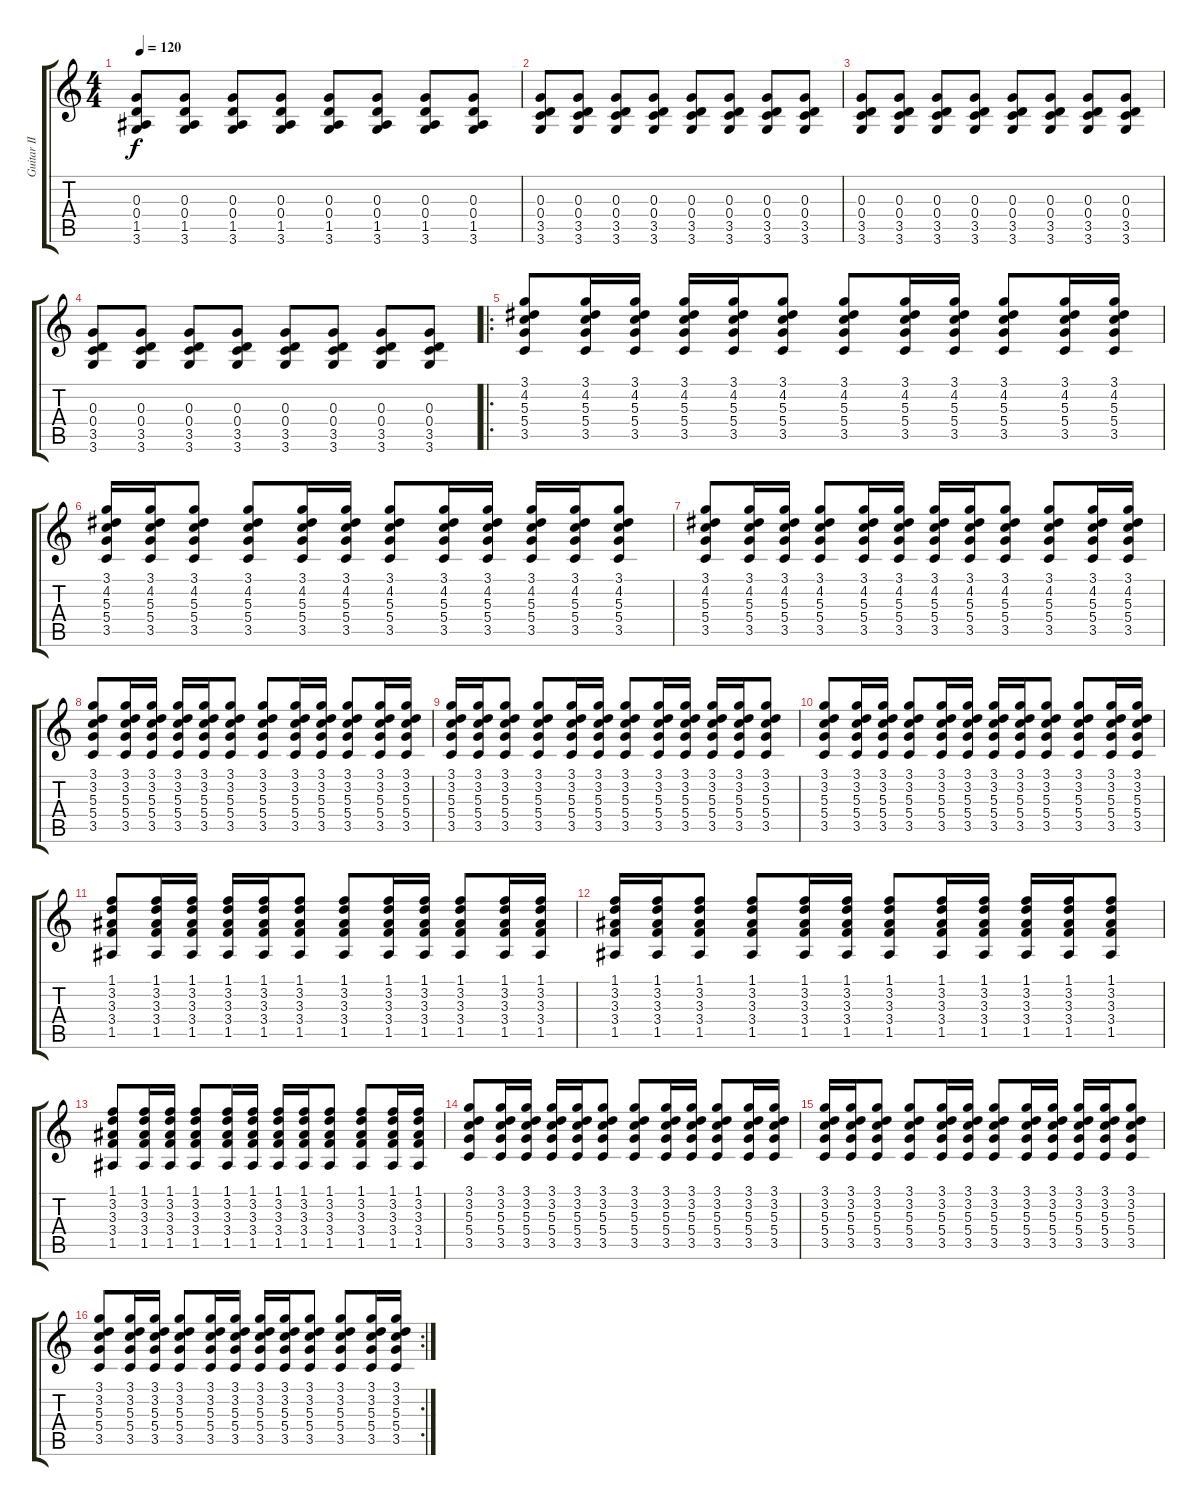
\track ("Guitar II" "Guitar II") {instrument distortionguitar}
\staff {score tabs}
\tuning (E4 B3 G3 D3 A2 E2) {hide}
\ts (4 4)
\tempo 120
\clef g2
\ks c
(0.3 0.4 1.5 3.6).8{dy f volume 13} (0.3 0.4 1.5 3.6).8 (0.3 0.4 1.5 3.6).8 (0.3 0.4 1.5 3.6).8 (0.3 0.4 1.5 3.6).8 (0.3 0.4 1.5 3.6).8 (0.3 0.4 1.5 3.6).8 (0.3 0.4 1.5 3.6).8 |
(0.3 0.4 3.5 3.6).8 (0.3 0.4 3.5 3.6).8 (0.3 0.4 3.5 3.6).8 (0.3 0.4 3.5 3.6).8 (0.3 0.4 3.5 3.6).8 (0.3 0.4 3.5 3.6).8 (0.3 0.4 3.5 3.6).8 (0.3 0.4 3.5 3.6).8 |
(0.3 0.4 3.5 3.6).8 (0.3 0.4 3.5 3.6).8 (0.3 0.4 3.5 3.6).8 (0.3 0.4 3.5 3.6).8 (0.3 0.4 3.5 3.6).8 (0.3 0.4 3.5 3.6).8 (0.3 0.4 3.5 3.6).8 (0.3 0.4 3.5 3.6).8 |
(0.3 0.4 3.5 3.6).8 (0.3 0.4 3.5 3.6).8 (0.3 0.4 3.5 3.6).8 (0.3 0.4 3.5 3.6).8 (0.3 0.4 3.5 3.6).8 (0.3 0.4 3.5 3.6).8 (0.3 0.4 3.5 3.6).8 (0.3 0.4 3.5 3.6).8 |
\ro
(3.1 4.2 5.3 5.4 3.5).8 (3.1 4.2 5.3 5.4 3.5).16 (3.1 4.2 5.3 5.4 3.5).16 (3.1 4.2 5.3 5.4 3.5).16 (3.1 4.2 5.3 5.4 3.5).16 (3.1 4.2 5.3 5.4 3.5).8 (3.1 4.2 5.3 5.4 3.5).8 (3.1 4.2 5.3 5.4 3.5).16 (3.1 4.2 5.3 5.4 3.5).16 (3.1 4.2 5.3 5.4 3.5).8 (3.1 4.2 5.3 5.4 3.5).16 (3.1 4.2 5.3 5.4 3.5).16 |
(3.1 4.2 5.3 5.4 3.5).16 (3.1 4.2 5.3 5.4 3.5).16 (3.1 4.2 5.3 5.4 3.5).8 (3.1 4.2 5.3 5.4 3.5).8 (3.1 4.2 5.3 5.4 3.5).16 (3.1 4.2 5.3 5.4 3.5).16 (3.1 4.2 5.3 5.4 3.5).8 (3.1 4.2 5.3 5.4 3.5).16 (3.1 4.2 5.3 5.4 3.5).16 (3.1 4.2 5.3 5.4 3.5).16 (3.1 4.2 5.3 5.4 3.5).16 (3.1 4.2 5.3 5.4 3.5).8 |
(3.1 4.2 5.3 5.4 3.5).8 (3.1 4.2 5.3 5.4 3.5).16 (3.1 4.2 5.3 5.4 3.5).16 (3.1 4.2 5.3 5.4 3.5).8 (3.1 4.2 5.3 5.4 3.5).16 (3.1 4.2 5.3 5.4 3.5).16 (3.1 4.2 5.3 5.4 3.5).16 (3.1 4.2 5.3 5.4 3.5).16 (3.1 4.2 5.3 5.4 3.5).8 (3.1 4.2 5.3 5.4 3.5).8 (3.1 4.2 5.3 5.4 3.5).16 (3.1 4.2 5.3 5.4 3.5).16 |
(3.1 3.2 5.3 5.4 3.5).8 (3.1 3.2 5.3 5.4 3.5).16 (3.1 3.2 5.3 5.4 3.5).16 (3.1 3.2 5.3 5.4 3.5).16 (3.1 3.2 5.3 5.4 3.5).16 (3.1 3.2 5.3 5.4 3.5).8 (3.1 3.2 5.3 5.4 3.5).8 (3.1 3.2 5.3 5.4 3.5).16 (3.1 3.2 5.3 5.4 3.5).16 (3.1 3.2 5.3 5.4 3.5).8 (3.1 3.2 5.3 5.4 3.5).16 (3.1 3.2 5.3 5.4 3.5).16 |
(3.1 3.2 5.3 5.4 3.5).16 (3.1 3.2 5.3 5.4 3.5).16 (3.1 3.2 5.3 5.4 3.5).8 (3.1 3.2 5.3 5.4 3.5).8 (3.1 3.2 5.3 5.4 3.5).16 (3.1 3.2 5.3 5.4 3.5).16 (3.1 3.2 5.3 5.4 3.5).8 (3.1 3.2 5.3 5.4 3.5).16 (3.1 3.2 5.3 5.4 3.5).16 (3.1 3.2 5.3 5.4 3.5).16 (3.1 3.2 5.3 5.4 3.5).16 (3.1 3.2 5.3 5.4 3.5).8 |
(3.1 3.2 5.3 5.4 3.5).8 (3.1 3.2 5.3 5.4 3.5).16 (3.1 3.2 5.3 5.4 3.5).16 (3.1 3.2 5.3 5.4 3.5).8 (3.1 3.2 5.3 5.4 3.5).16 (3.1 3.2 5.3 5.4 3.5).16 (3.1 3.2 5.3 5.4 3.5).16 (3.1 3.2 5.3 5.4 3.5).16 (3.1 3.2 5.3 5.4 3.5).8 (3.1 3.2 5.3 5.4 3.5).8 (3.1 3.2 5.3 5.4 3.5).16 (3.1 3.2 5.3 5.4 3.5).16 |
(1.1 3.2 3.3 3.4 1.5).8 (1.1 3.2 3.3 3.4 1.5).16 (1.1 3.2 3.3 3.4 1.5).16 (1.1 3.2 3.3 3.4 1.5).16 (1.1 3.2 3.3 3.4 1.5).16 (1.1 3.2 3.3 3.4 1.5).8 (1.1 3.2 3.3 3.4 1.5).8 (1.1 3.2 3.3 3.4 1.5).16 (1.1 3.2 3.3 3.4 1.5).16 (1.1 3.2 3.3 3.4 1.5).8 (1.1 3.2 3.3 3.4 1.5).16 (1.1 3.2 3.3 3.4 1.5).16 |
(1.1 3.2 3.3 3.4 1.5).16 (1.1 3.2 3.3 3.4 1.5).16 (1.1 3.2 3.3 3.4 1.5).8 (1.1 3.2 3.3 3.4 1.5).8 (1.1 3.2 3.3 3.4 1.5).16 (1.1 3.2 3.3 3.4 1.5).16 (1.1 3.2 3.3 3.4 1.5).8 (1.1 3.2 3.3 3.4 1.5).16 (1.1 3.2 3.3 3.4 1.5).16 (1.1 3.2 3.3 3.4 1.5).16 (1.1 3.2 3.3 3.4 1.5).16 (1.1 3.2 3.3 3.4 1.5).8 |
(1.1 3.2 3.3 3.4 1.5).8 (1.1 3.2 3.3 3.4 1.5).16 (1.1 3.2 3.3 3.4 1.5).16 (1.1 3.2 3.3 3.4 1.5).8 (1.1 3.2 3.3 3.4 1.5).16 (1.1 3.2 3.3 3.4 1.5).16 (1.1 3.2 3.3 3.4 1.5).16 (1.1 3.2 3.3 3.4 1.5).16 (1.1 3.2 3.3 3.4 1.5).8 (1.1 3.2 3.3 3.4 1.5).8 (1.1 3.2 3.3 3.4 1.5).16 (1.1 3.2 3.3 3.4 1.5).16 |
(3.1 3.2 5.3 5.4 3.5).8 (3.1 3.2 5.3 5.4 3.5).16 (3.1 3.2 5.3 5.4 3.5).16 (3.1 3.2 5.3 5.4 3.5).16 (3.1 3.2 5.3 5.4 3.5).16 (3.1 3.2 5.3 5.4 3.5).8 (3.1 3.2 5.3 5.4 3.5).8 (3.1 3.2 5.3 5.4 3.5).16 (3.1 3.2 5.3 5.4 3.5).16 (3.1 3.2 5.3 5.4 3.5).8 (3.1 3.2 5.3 5.4 3.5).16 (3.1 3.2 5.3 5.4 3.5).16 |
(3.1 3.2 5.3 5.4 3.5).16 (3.1 3.2 5.3 5.4 3.5).16 (3.1 3.2 5.3 5.4 3.5).8 (3.1 3.2 5.3 5.4 3.5).8 (3.1 3.2 5.3 5.4 3.5).16 (3.1 3.2 5.3 5.4 3.5).16 (3.1 3.2 5.3 5.4 3.5).8 (3.1 3.2 5.3 5.4 3.5).16 (3.1 3.2 5.3 5.4 3.5).16 (3.1 3.2 5.3 5.4 3.5).16 (3.1 3.2 5.3 5.4 3.5).16 (3.1 3.2 5.3 5.4 3.5).8 |
\rc 2
(3.1 3.2 5.3 5.4 3.5).8 (3.1 3.2 5.3 5.4 3.5).16 (3.1 3.2 5.3 5.4 3.5).16 (3.1 3.2 5.3 5.4 3.5).8 (3.1 3.2 5.3 5.4 3.5).16 (3.1 3.2 5.3 5.4 3.5).16 (3.1 3.2 5.3 5.4 3.5).16 (3.1 3.2 5.3 5.4 3.5).16 (3.1 3.2 5.3 5.4 3.5).8 (3.1 3.2 5.3 5.4 3.5).8 (3.1 3.2 5.3 5.4 3.5).16 (3.1 3.2 5.3 5.4 3.5).16
